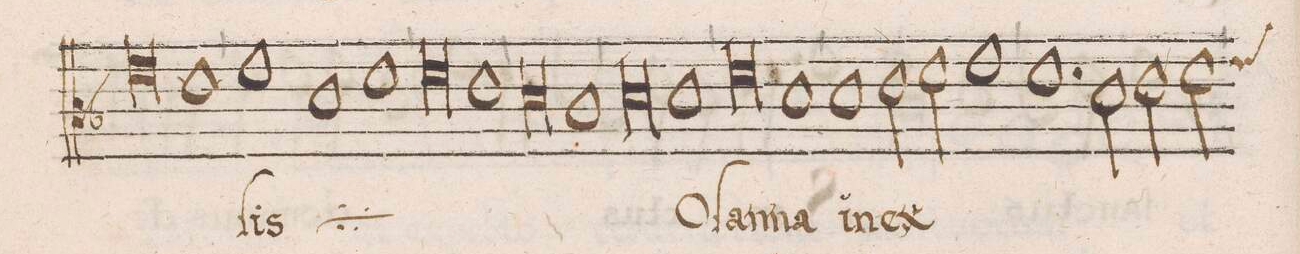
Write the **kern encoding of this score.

**kern	**text
*I"ALTVS	*
*clefC3	*
*k[b-]	*
*met(3)	*
*M3/1	*
0g	.
1f	.
=44-	=44-
1g	-ſis
*	*ij
1d	O-
1f	-ſan-
=45-	=45-
0f	-na
1e	in
=46-	=46-
0d	ex-
1c	-cel-
=47-	=47-
0d	-ſis
*	*Xij
1d	O-
=48-	=48-
0f	-ſan-
1d	-na
=49-	=49-
1d	in
2e\	ex-
2f\	.
1g	.
=50-	=50-
1.f	.
2d\	.
2e\	.
2f\	.
*custos:g	*
=51-	=51-
*-	*-
